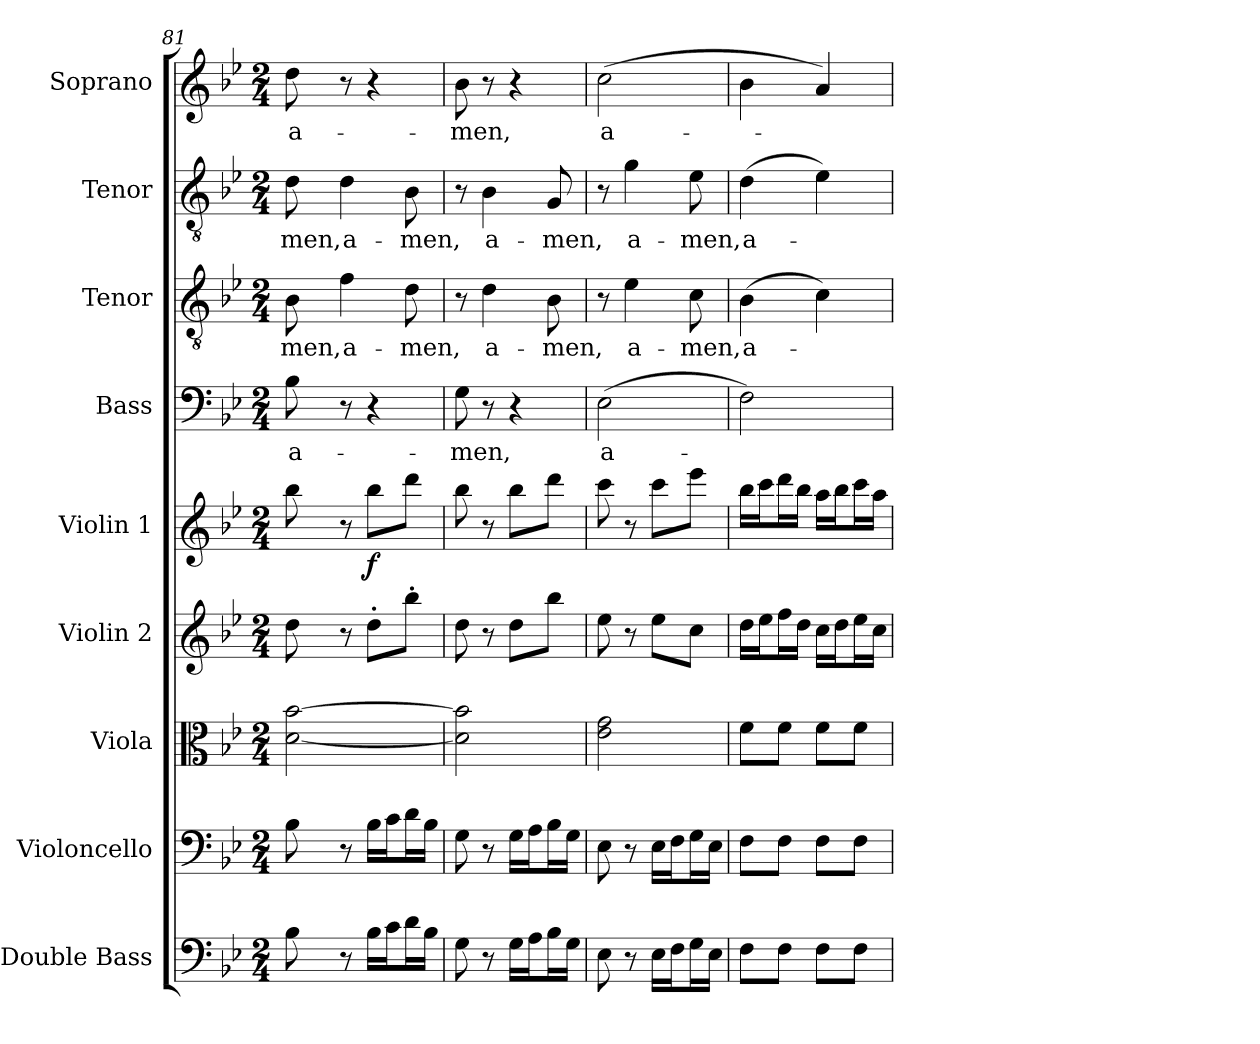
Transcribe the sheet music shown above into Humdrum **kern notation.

**kern	**kern	**kern	**kern	**kern	**dynam	**kern	**text	**kern	**text	**kern	**text	**kern	**text
*part9	*part8	*part7	*part6	*part5	*part5	*part4	*part4	*part3	*part3	*part2	*part2	*part1	*part1
*staff9	*staff8	*staff7	*staff6	*staff5	*staff5	*staff4	*staff4	*staff3	*staff3	*staff2	*staff2	*staff1	*staff1
*I"Double Bass	*I"Violoncello	*I"Viola	*I"Violin 2	*I"Violin 1	*	*I"Bass	*	*I"Tenor	*	*I"Tenor	*	*I"Soprano	*
*I'Db.	*I'Vc.	*I'Vla.	*I'Vln. 2	*I'Vln.	*	*I'B.	*	*I'T.	*	*I'T.	*	*I'S.	*
*clefF4	*clefF4	*clefC3	*clefG2	*clefG2	*	*clefF4	*	*clefGv2	*	*clefGv2	*	*clefG2	*
*ITrd7c12	*	*	*	*	*	*	*	*ITrd7c12	*	*ITrd7c12	*	*	*
*k[b-e-]	*k[b-e-]	*k[b-e-]	*k[b-e-]	*k[b-e-]	*	*k[b-e-]	*	*k[b-e-]	*	*k[b-e-]	*	*k[b-e-]	*
*B-:	*B-:	*B-:	*B-:	*B-:	*	*B-:	*	*B-:	*	*B-:	*	*B-:	*
*M2/4	*M2/4	*M2/4	*M2/4	*M2/4	*	*M2/4	*	*M2/4	*	*M2/4	*	*M2/4	*
=81	=81	=81	=81	=81	=81	=81	=81	=81	=81	=81	=81	=81	=81
!	!	!	!	!	!	!	!LO:LY:b:color=#000000	!	!	!	!	!	!
!	!	!	!	!	!	!	!	!	!LO:LY:b:color=#000000	!	!	!	!
!	!	!	!	!	!	!	!	!	!	!	!LO:LY:b:color=#000000	!	!
!	!	!	!	!	!	!	!	!	!	!	!	!	!LO:LY:b:color=#000000
8BB-i\	8B-i\	[<2di\ [>2b-i	8ddi\	8bb-i\	.	8B-i\	a-	8BB-i\	-men,	8Di\	-men,	8ddi\	a-
!	!	!	!	!	!	!	!	!	!LO:LY:b:color=#000000	!	!	!	!
!	!	!	!	!	!	!	!	!	!	!	!LO:LY:b:color=#000000	!	!
8r	8r	.	8r	8r	.	8r	.	4Fi\	a-	4Di\	a-	8r	.
16BB-i\LL	16B-i\LL	.	8dd'i\L	8bb-i\L	f	4r	.	.	.	.	.	4r	.
16Ci\J	16ci\J	.	.	.	.	.	.	.	.	.	.	.	.
!	!	!	!	!	!	!	!	!	!LO:LY:b:color=#000000	!	!	!	!
!	!	!	!	!	!	!	!	!	!	!	!LO:LY:b:color=#000000	!	!
16Di\L	16di\L	.	8bb-'i\J	8dddi\J	.	.	.	8Di\	-men,	8BB-i\	-men,	.	.
16BB-i\JJ	16B-i\JJ	.	.	.	.	.	.	.	.	.	.	.	.
!!LO:PB:g=z
=82	=82	=82	=82	=82	=82	=82	=82	=82	=82	=82	=82	=82	=82
!	!	!	!	!	!	!	!LO:LY:b:color=#000000	!	!	!	!	!	!
!	!	!	!	!	!	!	!	!	!	!	!	!	!LO:LY:b:color=#000000
8GGi\	8Gi\	2di\] 2b-i]	8ddi\	8bb-i\	.	8Gi\	-men,	8r	.	8r	.	8b-i\	-men,
!	!	!	!	!	!	!	!	!	!LO:LY:b:color=#000000	!	!	!	!
!	!	!	!	!	!	!	!	!	!	!	!LO:LY:b:color=#000000	!	!
8r	8r	.	8r	8r	.	8r	.	4Di\	a-	4BB-i\	a-	8r	.
16GGi\LL	16Gi\LL	.	8ddi\L	8bb-i\L	.	4r	.	.	.	.	.	4r	.
16AAi\J	16Ai\J	.	.	.	.	.	.	.	.	.	.	.	.
!	!	!	!	!	!	!	!	!	!LO:LY:b:color=#000000	!	!	!	!
!	!	!	!	!	!	!	!	!	!	!	!LO:LY:b:color=#000000	!	!
16BB-i\L	16B-i\L	.	8bb-i\J	8dddi\J	.	.	.	8BB-i\	-men,	8GGi/	-men,	.	.
16GGi\JJ	16Gi\JJ	.	.	.	.	.	.	.	.	.	.	.	.
=83	=83	=83	=83	=83	=83	=83	=83	=83	=83	=83	=83	=83	=83
!	!	!	!	!	!	!	!LO:LY:b:color=#000000	!	!	!	!	!	!
!	!	!	!	!	!	!	!	!	!	!	!	!	!LO:LY:b:color=#000000
8EE-i\	8E-i\	2e-i\ 2gi	8ee-i\	8ccci\	.	(2E-i\	a-	8r	.	8r	.	(2cci\	a-
!	!	!	!	!	!	!	!	!	!LO:LY:b:color=#000000	!	!	!	!
!	!	!	!	!	!	!	!	!	!	!	!LO:LY:b:color=#000000	!	!
8r	8r	.	8r	8r	.	.	.	4E-i\	a-	4Gi\	a-	.	.
16EE-i\LL	16E-i\LL	.	8ee-i\L	8ccci\L	.	.	.	.	.	.	.	.	.
16FFi\J	16Fi\J	.	.	.	.	.	.	.	.	.	.	.	.
!	!	!	!	!	!	!	!	!	!LO:LY:b:color=#000000	!	!	!	!
!	!	!	!	!	!	!	!	!	!	!	!LO:LY:b:color=#000000	!	!
16GGi\L	16Gi\L	.	8cci\J	8eee-i\J	.	.	.	8Ci\	-men,	8E-i\	-men,	.	.
16EE-i\JJ	16E-i\JJ	.	.	.	.	.	.	.	.	.	.	.	.
=84	=84	=84	=84	=84	=84	=84	=84	=84	=84	=84	=84	=84	=84
!	!	!	!	!	!	!	!	!	!LO:LY:b:color=#000000	!	!	!	!
!	!	!	!	!	!	!	!	!	!	!	!LO:LY:b:color=#000000	!	!
8FFi\L	8Fi\L	8fi\L	16ddi\LL	16bb-i\LL	.	2Fi\)	.	(4BB-i\	a-	(4Di\	a-	4b-i\	.
.	.	.	16ee-i\J	16ccci\J	.	.	.	.	.	.	.	.	.
8FFi\J	8Fi\J	8fi\J	16ffi\L	16dddi\L	.	.	.	.	.	.	.	.	.
.	.	.	16ddi\JJ	16bb-i\JJ	.	.	.	.	.	.	.	.	.
8FFi\L	8Fi\L	8fi\L	16cci\LL	16aai\LL	.	.	.	4Ci\)	.	4E-i\)	.	4ai/)	.
.	.	.	16ddi\J	16bb-i\J	.	.	.	.	.	.	.	.	.
8FFi\J	8Fi\J	8fi\J	16ee-i\L	16ccci\L	.	.	.	.	.	.	.	.	.
.	.	.	16cci\JJ	16aai\JJ	.	.	.	.	.	.	.	.	.
=	=	=	=	=	=	=	=	=	=	=	=	=	=
*-	*-	*-	*-	*-	*-	*-	*-	*-	*-	*-	*-	*-	*-
